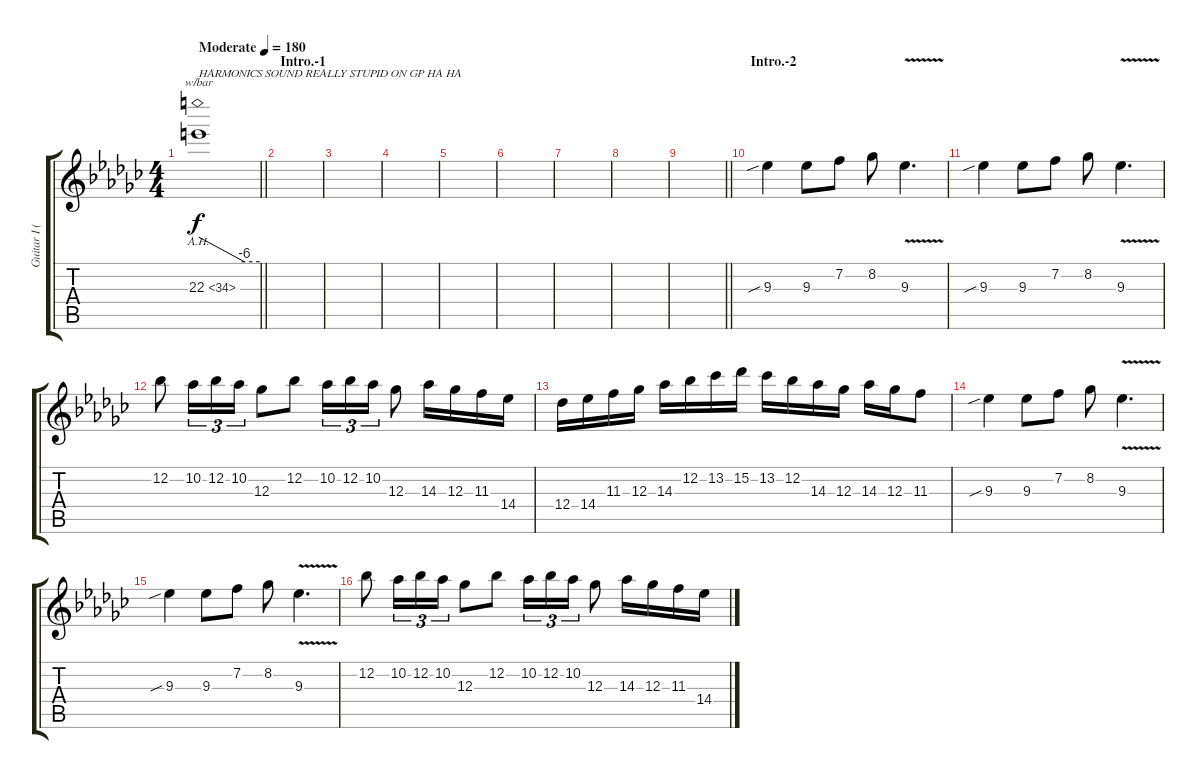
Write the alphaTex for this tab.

\track ("Guitar I (Yamanaka Sawako/\"Catherine\")" "Guitar I (") {instrument distortionguitar}
\staff {score tabs}
\tuning (Eb4 Bb3 Gb3 Db3 Ab2 Eb2) {hide}
\ts (4 4)
\tempo (180 "Moderate")
\clef g2
\barLineRight lightlight
\ks gb
22.3{ah 12}.1{tbe (custom default 0 0 45 -24 60 -24) txt "HARMONICS SOUND REALLY STUPID ON GP HA HA" dy f instrument distortionguitar} |
\section ("" "Intro.-1")
|
|
|
|
|
|
|
\barLineRight lightlight
|
\section ("" "Intro.-2")
9.3{sib}.4 9.3.8 7.2.8 8.2.8 9.3{v}.4{d} |
9.3{sib}.4 9.3.8 7.2.8 8.2.8 9.3{v}.4{d} |
12.2.8 10.2.16{tu (3 2)} 12.2.16{tu (3 2)} 10.2.16{tu (3 2)} 12.3.8 12.2.8 10.2.16{tu (3 2)} 12.2.16{tu (3 2)} 10.2.16{tu (3 2)} 12.3.8 14.3.16 12.3.16 11.3.16 14.4.16 |
12.4.16 14.4.16 11.3.16 12.3.16 14.3.16 12.2.16 13.2.16 15.2.16 13.2.16 12.2.16 14.3.16 12.3.16 14.3.16 12.3.16 11.3.8 |
9.3{sib}.4 9.3.8 7.2.8 8.2.8 9.3{v}.4{d} |
9.3{sib}.4 9.3.8 7.2.8 8.2.8 9.3{v}.4{d} |
12.2.8 10.2.16{tu (3 2)} 12.2.16{tu (3 2)} 10.2.16{tu (3 2)} 12.3.8 12.2.8 10.2.16{tu (3 2)} 12.2.16{tu (3 2)} 10.2.16{tu (3 2)} 12.3.8 14.3.16 12.3.16 11.3.16 14.4.16
